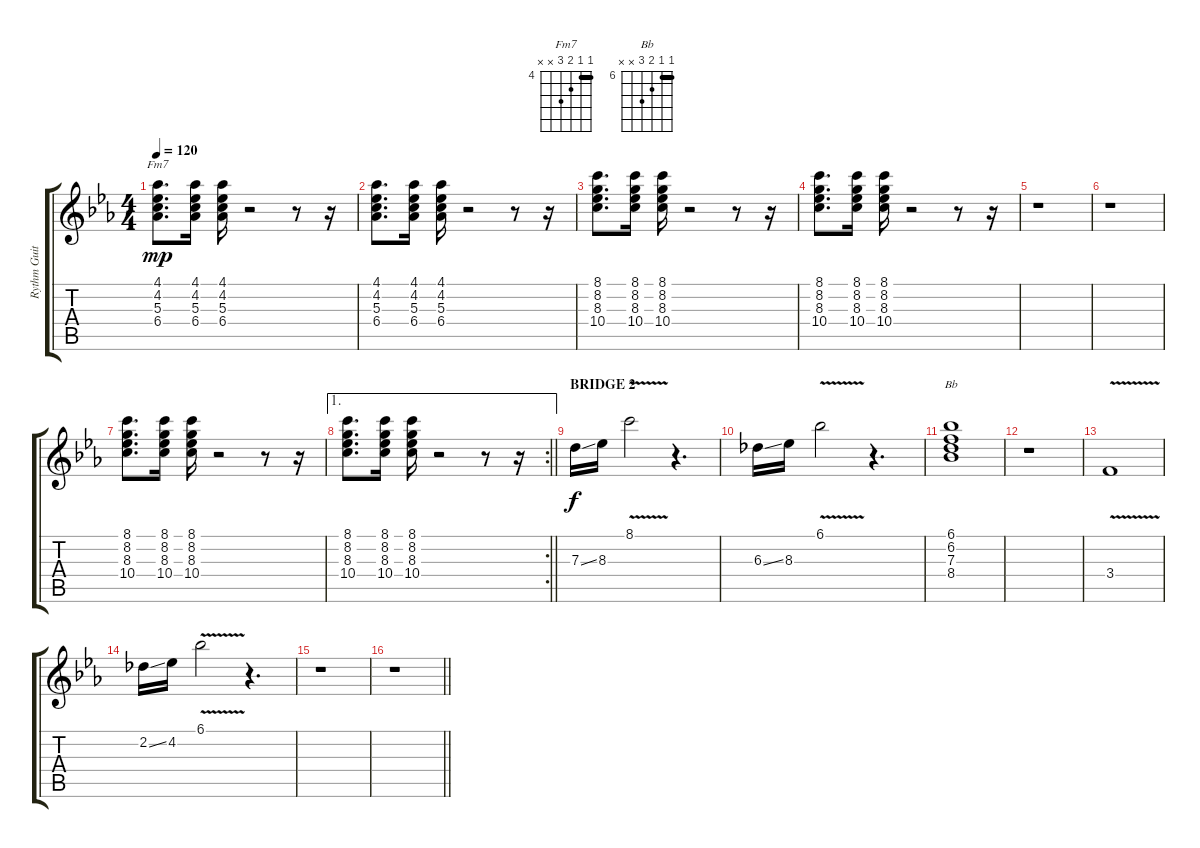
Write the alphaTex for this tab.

\track ("Rythm Guitar" "Rythm Guit") {instrument electricguitarjazz}
\staff {score tabs}
\tuning (E4 B3 G3 D3 A2 E2) {hide}
\chord ("Fm7" 4 4 5 6 x x) {firstfret 4 barre 4}
\chord ("Bb" 6 6 7 8 x x) {firstfret 6 barre 6}
\ts (4 4)
\tempo 120
\clef g2
\ks cminor
(4.1 4.2 5.3 6.4).8{d ch "Fm7" dy mp} (4.1 4.2 5.3 6.4).16 (4.1 4.2 5.3 6.4).16 r.2 r.8 r.16 |
(4.1 4.2 5.3 6.4).8{d} (4.1 4.2 5.3 6.4).16 (4.1 4.2 5.3 6.4).16 r.2 r.8 r.16 |
(8.1 8.2 8.3 10.4).8{d} (8.1 8.2 8.3 10.4).16 (8.1 8.2 8.3 10.4).16 r.2 r.8 r.16 |
(8.1 8.2 8.3 10.4).8{d} (8.1 8.2 8.3 10.4).16 (8.1 8.2 8.3 10.4).16 r.2 r.8 r.16 |
r.1 |
r.1 |
(8.1 8.2 8.3 10.4).8{d} (8.1 8.2 8.3 10.4).16 (8.1 8.2 8.3 10.4).16 r.2 r.8 r.16 |
\ae 1
\rc 2
\barLineRight lightlight
(8.1 8.2 8.3 10.4).8{d} (8.1 8.2 8.3 10.4).16 (8.1 8.2 8.3 10.4).16 r.2 r.8 r.16 |
\section ("" "BRIDGE 2")
7.3{ss}.16{dy f} 8.3.16 8.1{v}.2 r.4{d} |
6.3{ss}.16 8.3.16 6.1{v}.2 r.4{d} |
(6.1 6.2 7.3 8.4).1{ch "Bb"} |
r.1 |
3.4{v}.1 |
2.2{ss}.16 4.2.16 6.1{v}.2 r.4{d} |
r.1 |
\barLineRight lightlight
r.1
